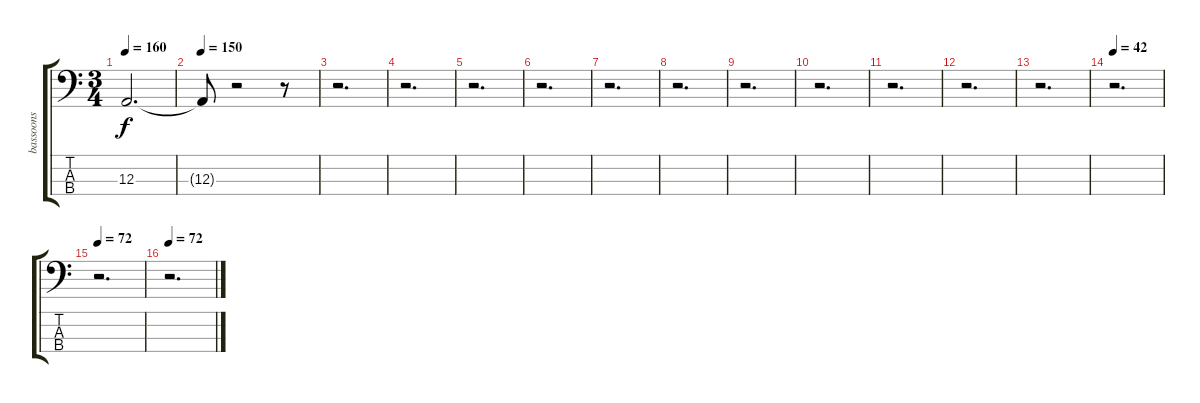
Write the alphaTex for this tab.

\track ("bassoons" "bassoons") {instrument bassoon}
\staff {score tabs}
\tuning (G2 D2 A1 E1) {hide}
\ts (3 4)
\tempo 160
\clef f4
\ks c
12.3{t}.2{d dy f} |
\tempo 150
12.3{t}.8 r.2 r.8 |
r.2{d} |
r.2{d} |
r.2{d} |
r.2{d} |
r.2{d} |
r.2{d} |
r.2{d} |
r.2{d} |
r.2{d} |
r.2{d} |
r.2{d} |
\tempo 42
r.2{d} |
\tempo 72
r.2{d} |
\tempo 72
r.2{d}
